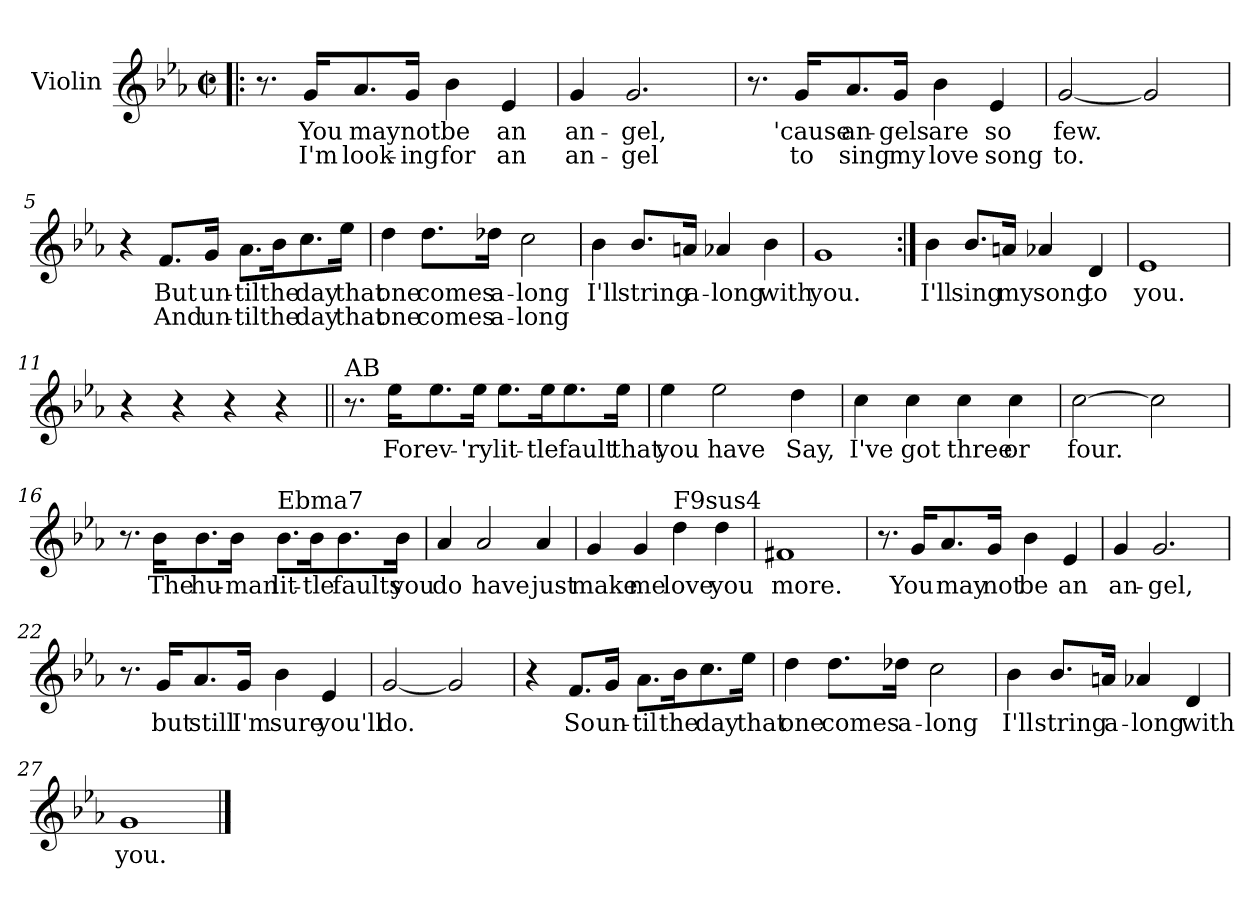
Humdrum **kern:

**kern	**text	**text
*part1	*part1	*part1
*staff1	*staff1	*staff1
*I"Violin	*	*
*I'Vln	*	*
*clefG2	*	*
*k[b-e-a-]	*	*
*E-:	*	*
*M2/2	*	*
*met(c|)	*	*
=1!|:	=1!|:	=1!|:
8.r	.	.
16g/KL	You	I'm
8.a-/	may	look-
16g/Jk	not	-ing
4b-\	be	for
4e-/	an	an
=2	=2	=2
4g/	an-	an-
2.g/	-gel,	-gel
=3	=3	=3
8.r	.	.
16g/KL	'cause	to
8.a-/	an-	sing
16g/Jk	-gels	my
4b-\	are	love
4e-/	so	song
=4	=4	=4
[2g/	few.	to.
2g/]	.	.
!!LO:LB:g=z
=5	=5	=5
4r	.	.
8.f/L	But	And
16g/Jk	un-	un-
8.a-\L	-til	-til
16b-\K	the	the
8.cc\	day	day
16ee-\Jk	that	that
=6	=6	=6
4dd\	one	one
8.dd\L	comes	comes
16dd-X\Jk	a-	a-
2cc\	-long	-long
=7	=7	=7
4b-\	I'll	.
8.b-/L	string	.
16an/Jk	a-	.
4a-X/	-long	.
4b-\	with	.
=8	=8	=8
1g	you.	.
!!LO:LB:g=z
=9:|!	=9:|!	=9:|!
4b-\	I'll	.
8.b-/L	sing	.
16an/Jk	my	.
4a-X/	song	.
4d/	to	.
=10	=10	=10
1e-	you.	.
=11	=11	=11
4r	.	.
4r	.	.
4r	.	.
4r	.	.
=12||	=12||	=12||
!LO:TX:a:t=AB	!	!
8.r	.	.
16ee-\KL	For	.
8.ee-\	ev-	.
16ee-\Jk	-'ry	.
8.ee-\L	lit-	.
16ee-\K	-tle	.
8.ee-\	fault	.
16ee-\Jk	that	.
=13	=13	=13
4ee-\	you	.
2ee-\	have	.
4dd\	Say,	.
!!LO:LB:g=z
=14	=14	=14
4cc\	I've	.
4cc\	got	.
4cc\	three	.
4cc\	or	.
=15	=15	=15
[2cc\	four.	.
2cc\]	.	.
=16	=16	=16
8.r	.	.
16b-\KL	The	.
8.b-\	hu-	.
16b-\Jk	-man	.
!LO:TX:a:t=Ebma7	!	!
8.b-\L	lit-	.
16b-\K	-tle	.
8.b-\	faults	.
16b-\Jk	you	.
=17	=17	=17
4a-/	do	.
2a-/	have	.
4a-/	just	.
!!LO:LB:g=z
=18	=18	=18
4g/	make	.
4g/	me	.
!LO:TX:a:t=F9sus4	!	!
4dd\	love	.
4dd\	you	.
=19	=19	=19
1f#X	more.	.
=20	=20	=20
8.r	.	.
16g/KL	You	.
8.a-/	may	.
16g/Jk	not	.
4b-\	be	.
4e-/	an	.
=21	=21	=21
4g/	an-	.
2.g/	-gel,	.
!!LO:LB:g=z
=22	=22	=22
8.r	.	.
16g/KL	but	.
8.a-/	still	.
16g/Jk	I'm	.
4b-\	sure	.
4e-/	you'll	.
=23	=23	=23
[2g/	do.	.
2g/]	.	.
=24	=24	=24
4r	.	.
8.f/L	So	.
16g/Jk	un-	.
8.a-\L	-til	.
16b-\K	the	.
8.cc\	day	.
16ee-\Jk	that	.
=25	=25	=25
4dd\	one	.
8.dd\L	comes	.
16dd-X\Jk	a-	.
2cc\	-long	.
!!LO:LB:g=z
=26	=26	=26
4b-\	I'll	.
8.b-/L	string	.
16an/Jk	a-	.
4a-X/	-long	.
4d/	with	.
=27	=27	=27
1g	you.	.
==	==	==
*-	*-	*-
